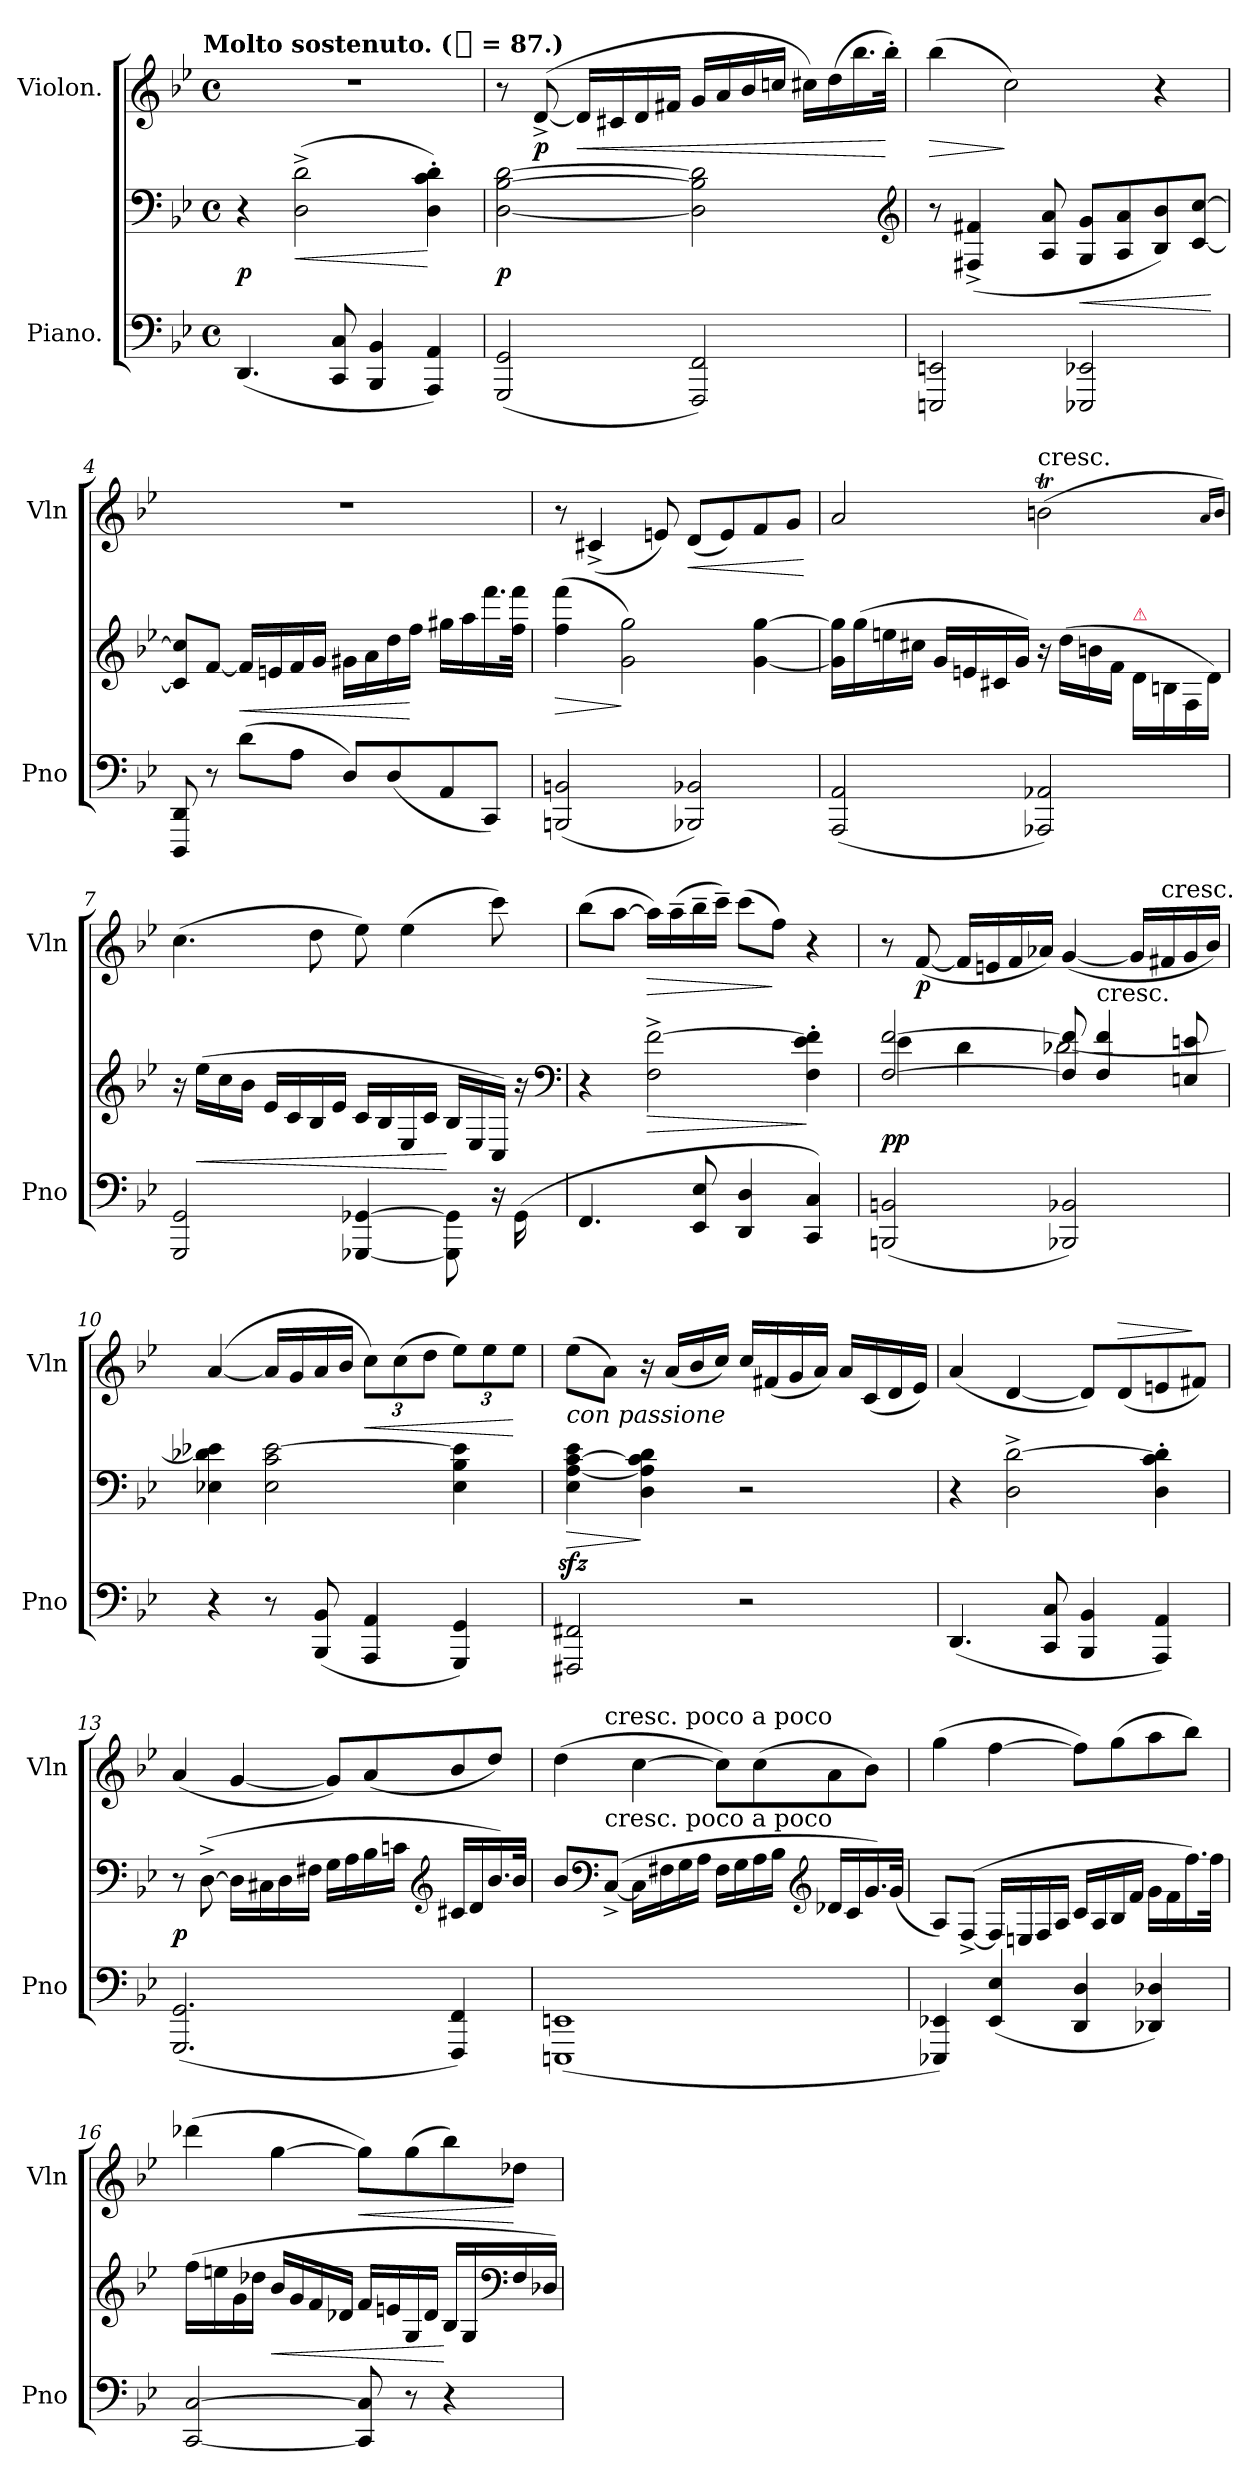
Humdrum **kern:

**kern	**kern	**dynam	**kern	**dynam
*part2	*part2	*part2	*part1	*part1
*staff3	*staff2	*staff2/3	*staff1	*staff1
*I"Piano.	*	*	*I"Violon.	*
*I'Pno	*	*	*I'Vln	*
*clefF4	*clefF4	*	*clefG2	*
*k[b-e-]	*k[b-e-]	*	*k[b-e-]	*
*g:	*g:	*	*g:	*
!!LO:TX:omd:t=Molto sostenuto. ([8th] = 87.)
*M4/4	*M4/4	*	*M4/4	*
*met(c)	*met(c)	*	*met(c)	*
*MM44	*MM44	*	*MM44	*
=1	=1	=1	=1	=1
(4.DD/	4r	p	1r	.
!	!	!LO:HP:b	!	!
.	(2D^\ 2d^\	<	.	.
8CC/ 8C/	.	.	.	.
4BBB-/ 4BB-/	.	.	.	.
4AAA/ 4AA/)	4D'\ 4c'\ 4d'\)	[	.	.
=2	=2	=2	=2	=2
(2GGG/ 2GG/	[2D\ [2B-\ [2d\	p	8r	.
.	.	.	([8d^/	p
!	!	!	!	!LO:HP:b
.	.	.	16d/LL]	<
.	.	.	16c#X/	.
.	.	.	16d/	.
.	.	.	16f#X/JJ	.
2FFF/ 2FF/)	2D]\ 2B-]\ 2d]\	.	16g/LL	.
.	.	.	16a/	.
.	.	.	16b-/	.
.	.	.	16ccn/JJ	.
.	.	.	16cc#X\LL)	.
.	.	.	(16dd\	.
.	.	.	16.bb-\	.
.	.	.	32bb-'\JJk)	[
*	*clefG2	*	*	*
=3	=3	=3	=3	=3
!	!	!	!	!LO:HP:b
2EEEn/ 2EEn/	8r	.	(4bb-\	>
.	(4F#X^/ 4f#X^/	.	.	.
.	.	.	2cc\)	]
.	8A/ 8a/	.	.	.
!	!	!LO:HP:b	!	!
2EEE-X/ 2EE-X/	8G/ 8g/L	<	.	.
.	8A/ 8a/	.	.	.
.	8B-/ 8b-/)	.	4r	.
.	[8c/ [8cc/J	.	.	.
.	.	[	.	.
=4	=4	=4	=4	=4
8DDD/ 8DD/	8c]/ 8cc]/L	.	1r	.
8r	[8f/J	.	.	.
!	!	!LO:HP:b	!	!
(8d\L	16f/LL]	<	.	.
.	16en/	.	.	.
8A\J	16f/	.	.	.
.	16g/JJ	.	.	.
8D/L)	16g#X\LL	.	.	.
.	16a\	.	.	.
(8D/	16dd\	.	.	.
.	16ff\JJ	[	.	.
8AA/	16gg#X\LL	.	.	.
.	16aa\	.	.	.
8CC/J)	16.fff\	.	.	.
.	32ff\ 32fff\JJk	.	.	.
=5	=5	=5	=5	=5
!	!	!LO:HP:b	!	!
(2BBBn/ 2BBn/	(4ff\ 4fff\	>	8r	.
.	.	.	(4c#X^>/	.
.	2g\ 2gg\)	]	.	.
.	.	.	8en/)	.
!	!	!	!	!LO:HP:b
2BBB-X/ 2BB-X/)	.	.	(8d/L	<
.	.	.	8e/)	.
.	[4g\ [4gg\	.	8f/	.
.	.	.	8g/J	.
.	.	.	.	[
=6	=6	=6	=6	=6
(2AAA/ 2AA/	16g]\ 16gg]\LL	.	2a/	.
.	(16gg\	.	.	.
.	16een\	.	.	.
.	16cc#X\JJ	.	.	.
.	16g/LL	.	.	.
.	16en/	.	.	.
.	16c#X/	.	.	.
.	16g/JJ)	.	.	.
!	!	!	!LO:TX:t=cresc.	!
2AAA-X/ 2AA-X/)	16r	.	(2bnt\	.
.	(16dd\LL	.	.	.
.	16bn\	.	.	.
.	16f\JJ	.	.	.
!	!LO:TX:a:color=crimson:t=⚠	!	!	!
.	16d\LL	.	.	.
.	16Bn\	.	.	.
.	16F/	.	.	.
.	16d\JJ)	.	.	.
.	.	.	16qqa/LL	.
.	.	.	16qqb/JJ)	.
=7	=7	=7	=7	=7
2GGG/ 2GG/	16r	.	(4.cc\	.
!	!	!LO:HP:b	!	!
.	(16ee-\LL	<	.	.
.	16cc\	.	.	.
.	16b-\JJ	.	.	.
.	16e-/LL	.	.	.
.	16c/	.	.	.
.	16B-/	.	8dd\	.
.	16e-/JJ	.	.	.
[4GGG-X/ [4GG-X/	16c/LL	.	8ee-\)	.
.	16B-/	.	.	.
.	16E-/	.	(4ee-\	.
.	16c/JJ	.	.	.
8GGG-]\ 8GG-]\	16B-/LL	[	.	.
.	16E-/	.	.	.
16r	16C/JJ)	.	8ccc\)	.
(<16GG-\	16r	.	.	.
*	*clefF4	*	*	*
=8	=8	=8	=8	=8
4.FF/	4r	.	(8bb-\L	.
.	.	.	[8aa\J	.
!	!	!LO:HP:b	!	!LO:HP:b
.	2F^\ [2f^\	>	16aa\LL])	>
.	.	.	(16aa~\	.
8EE-/ 8E-/	.	.	16bb-~\	.
.	.	.	16ccc~\JJ)	.
4DD/ 4D/	.	.	(8ccc\L	.
.	.	.	8ff\J)	]
4CC/ 4C/)	4F'\ 4e-'\ 4f]'\	]	4r	.
=9	=9	=9	=9	=9
*	*^	*	*	*
(2BBBn/ 2BBn/	[2F/ [2f/	4e-\	pp	8r	.
.	.	.	.	([8f/	p
.	.	4d\	.	16f/LL]	.
.	.	.	.	16en/	.
.	.	.	.	16f/	.
.	.	.	.	16a-X/JJ)	.
2BBB-X/ 2BB-X/)	8F]/ 8f]/	[2d-X\	.	([4g/	.
!	!LO:TX:t=cresc.	!	!	!	!
.	4F/ 4f/	.	.	.	.
.	.	.	.	16g/LL]	.
!	!	!	!	!LO:TX:t=cresc.	!
.	.	.	.	16f#X/	.
.	8En/ 8en/	.	.	16g/	.
.	.	.	.	16b-/JJ)	.
*	*v	*v	*	*	*
=10	=10	=10	=10	=10
4r	4E-X\ 4d-X]\ 4e-X\	.	(<[4a/	.
8r	2E-\ 2c\ [2e-\	.	16a/LL]	.
.	.	.	16g/	.
(8BBB-/ 8BB-/	.	.	16a/	.
.	.	.	16b-/JJ	.
!	!	!	!	!LO:HP:b
4AAA/ 4AA/	.	.	12cc\L)	<
.	.	.	(12cc\	.
.	.	.	12dd\J	.
4GGG/ 4GG/)	4E-\ 4B-\ 4e-]\	.	12ee-\L)	.
.	.	.	12ee-\	.
.	.	.	12ee-\J	[
=11	=11	=11	=11	=11
!	!	!	!LO:TX:b:i:t=con passione	!
!	!	!LO:HP:b	!	!
2FFF#X/ 2FF#X/	4E-zz\ [4Azz\ [4czz\ 4e-zz\	>	(8ee-\L	.
.	.	.	8a\J)	.
.	4D\ 4A]\ 4c]\ 4d\	]	16r	.
.	.	.	(16a/LL	.
.	.	.	16b-/	.
.	.	.	16cc/JJ)	.
2r	2r	.	16cc/LL	.
.	.	.	(16f#X/	.
.	.	.	16g/	.
.	.	.	16a/JJ)	.
.	.	.	16a/LL	.
.	.	.	(16c/	.
.	.	.	16d/	.
.	.	.	16e-/JJ)	.
=12	=12	=12	=12	=12
(4.DD/	4r	.	(4a/	.
.	2D^\ [2d^\	.	[4d/	.
8CC/ 8C/	.	.	.	.
4BBB-/ 4BB-/	.	.	8d/L])	.
!	!	!	!	!LO:HP:a
.	.	.	(8d/	>
4AAA/ 4AA/)	4D'\ 4c'\ 4d]'\	.	8en/	.
.	.	.	8f#X/J)	]
=13	=13	=13	=13	=13
(2.GGG/ 2.GG/	8r	p	(4a/	.
.	([8D^\	.	.	.
.	16D\LL]	.	[4g/	.
.	16C#X\	.	.	.
.	16D\	.	.	.
.	16F#X\JJ	.	.	.
.	16G\LL	.	8g/L])	.
.	16A\	.	.	.
.	16B-\	.	(8a/	.
.	16cn\JJ	.	.	.
*	*clefG2	*	*	*
4FFF/ 4FF/)	16c#X/LL	.	8b-/	.
.	16d/	.	.	.
.	16.b-/)	.	8dd/J)	.
.	32b-/JJk	.	.	.
=14	=14	=14	=14	=14
*	*	*	*^	*
(1EEEn 1EEn	8b-/L	.	(4dd\	8ryy	.
*	*clefF4	*	*	*	*
!	!	!	!	!LO:TX:t=cresc. poco a poco	!
!	!LO:TX:t=cresc. poco a poco	!	!	!	!
.	(<[8C^/J	.	.	2..ryy	.
.	16C\LL]	.	[4cc\	.	.
.	16F#X\	.	.	.	.
.	16G\	.	.	.	.
.	16A\JJ	.	.	.	.
.	16F#\LL	.	8cc\L])	.	.
.	16G\	.	.	.	.
.	16A\	.	(8cc\	.	.
.	16B-\JJ	.	.	.	.
*	*clefG2	*	*	*	*
.	16d-X/LL	.	8a\	.	.
.	16c/	.	.	.	.
.	16.g/)	.	8b-\J)	.	.
.	(32g/JJk	.	.	.	.
*	*	*	*v	*v	*
=15	=15	=15	=15	=15
4EEE-X/ 4EE-X/)	8A/L)	.	(4gg\	.
.	([8F^/J	.	.	.
(4EE-/ 4E-/	16F/LL]	.	[4ff\	.
.	16En/	.	.	.
.	16F/	.	.	.
.	16A/JJ	.	.	.
4DD/ 4D/	16c/LL	.	8ff\L])	.
.	16A/	.	.	.
.	16B-/	.	(8gg\	.
.	16f/JJ	.	.	.
4DD-X/ 4D-X/)	16g\LL	.	8aa\	.
.	16f\	.	.	.
.	16.ff\)	.	8bb-\J)	.
.	32ff\JJk	.	.	.
=16	=16	=16	=16	=16
[2CC/ [2C/	(16ff\LL	.	(4ddd-X\	.
.	16een\	.	.	.
.	16g\	.	.	.
.	16dd-X\JJ	.	.	.
!	!	!LO:HP:b	!	!
.	16b-/LL	<	[4gg\	.
.	16g/	.	.	.
.	16f/	.	.	.
.	16d-X/JJ	.	.	.
!	!	!	!	!LO:HP:b
8CC]/ 8C]/	16f/LL	.	8gg\L])	<
.	16en/	.	.	.
8r	16G/	.	(8gg\	.
.	16d-/JJ	.	.	.
4r	16B-/LL	[	8bb-\)	.
.	16G/	.	.	.
*	*clefF4	*	*	*
.	16F/	.	8dd-X\J	[
.	16D-X/JJ)	.	.	.
=	=	=	=	=
*-	*-	*-	*-	*-
